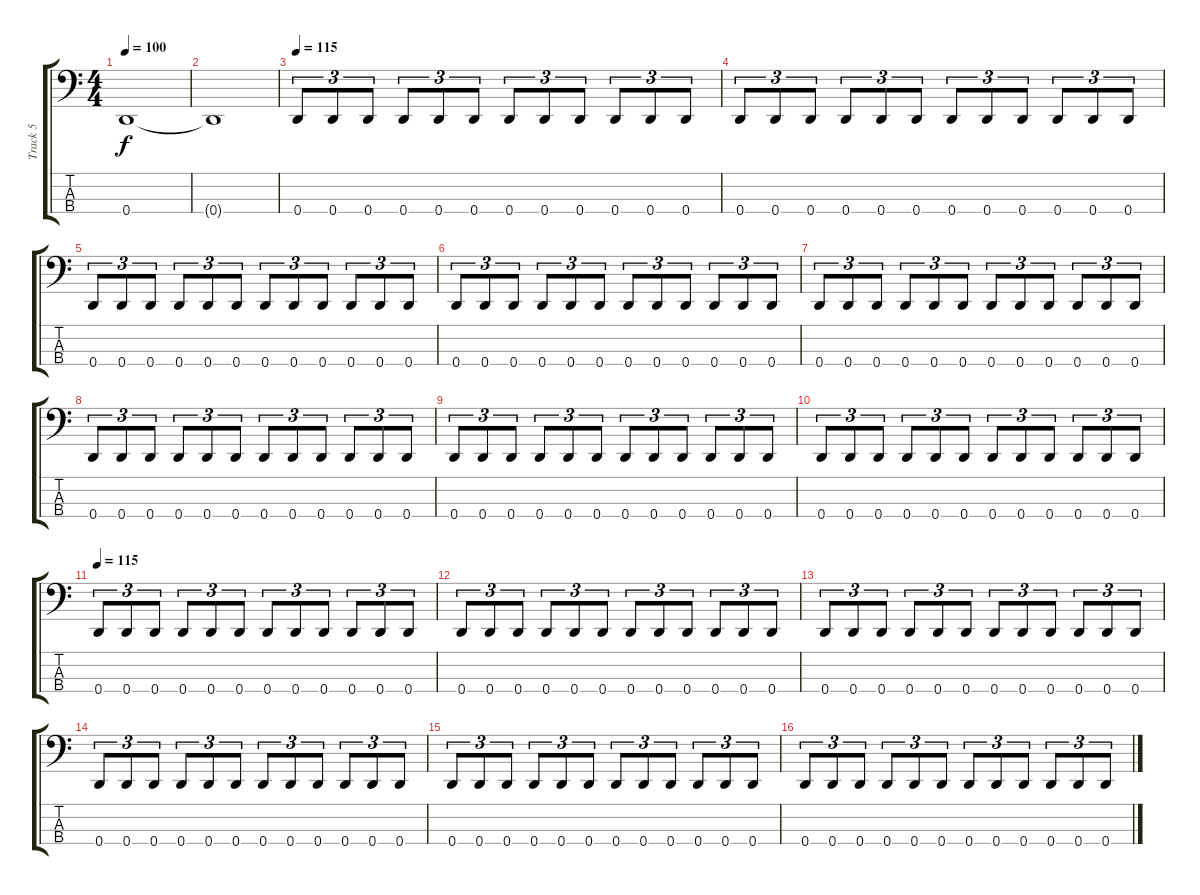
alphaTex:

\track ("Track 5" "Track 5") {instrument electricbasspick}
\staff {score tabs}
\tuning (F2 C2 G1 D1) {hide}
\ts (4 4)
\tempo 100
\clef f4
\ks c
0.4.1{dy f} |
0.4{t}.1 |
\tempo 115
0.4.8{tu (3 2)} 0.4.8{tu (3 2)} 0.4.8{tu (3 2)} 0.4.8{tu (3 2)} 0.4.8{tu (3 2)} 0.4.8{tu (3 2)} 0.4.8{tu (3 2)} 0.4.8{tu (3 2)} 0.4.8{tu (3 2)} 0.4.8{tu (3 2)} 0.4.8{tu (3 2)} 0.4.8{tu (3 2)} |
0.4.8{tu (3 2)} 0.4.8{tu (3 2)} 0.4.8{tu (3 2)} 0.4.8{tu (3 2)} 0.4.8{tu (3 2)} 0.4.8{tu (3 2)} 0.4.8{tu (3 2)} 0.4.8{tu (3 2)} 0.4.8{tu (3 2)} 0.4.8{tu (3 2)} 0.4.8{tu (3 2)} 0.4.8{tu (3 2)} |
0.4.8{tu (3 2)} 0.4.8{tu (3 2)} 0.4.8{tu (3 2)} 0.4.8{tu (3 2)} 0.4.8{tu (3 2)} 0.4.8{tu (3 2)} 0.4.8{tu (3 2)} 0.4.8{tu (3 2)} 0.4.8{tu (3 2)} 0.4.8{tu (3 2)} 0.4.8{tu (3 2)} 0.4.8{tu (3 2)} |
0.4.8{tu (3 2)} 0.4.8{tu (3 2)} 0.4.8{tu (3 2)} 0.4.8{tu (3 2)} 0.4.8{tu (3 2)} 0.4.8{tu (3 2)} 0.4.8{tu (3 2)} 0.4.8{tu (3 2)} 0.4.8{tu (3 2)} 0.4.8{tu (3 2)} 0.4.8{tu (3 2)} 0.4.8{tu (3 2)} |
0.4.8{tu (3 2)} 0.4.8{tu (3 2)} 0.4.8{tu (3 2)} 0.4.8{tu (3 2)} 0.4.8{tu (3 2)} 0.4.8{tu (3 2)} 0.4.8{tu (3 2)} 0.4.8{tu (3 2)} 0.4.8{tu (3 2)} 0.4.8{tu (3 2)} 0.4.8{tu (3 2)} 0.4.8{tu (3 2)} |
0.4.8{tu (3 2)} 0.4.8{tu (3 2)} 0.4.8{tu (3 2)} 0.4.8{tu (3 2)} 0.4.8{tu (3 2)} 0.4.8{tu (3 2)} 0.4.8{tu (3 2)} 0.4.8{tu (3 2)} 0.4.8{tu (3 2)} 0.4.8{tu (3 2)} 0.4.8{tu (3 2)} 0.4.8{tu (3 2)} |
0.4.8{tu (3 2)} 0.4.8{tu (3 2)} 0.4.8{tu (3 2)} 0.4.8{tu (3 2)} 0.4.8{tu (3 2)} 0.4.8{tu (3 2)} 0.4.8{tu (3 2)} 0.4.8{tu (3 2)} 0.4.8{tu (3 2)} 0.4.8{tu (3 2)} 0.4.8{tu (3 2)} 0.4.8{tu (3 2)} |
0.4.8{tu (3 2)} 0.4.8{tu (3 2)} 0.4.8{tu (3 2)} 0.4.8{tu (3 2)} 0.4.8{tu (3 2)} 0.4.8{tu (3 2)} 0.4.8{tu (3 2)} 0.4.8{tu (3 2)} 0.4.8{tu (3 2)} 0.4.8{tu (3 2)} 0.4.8{tu (3 2)} 0.4.8{tu (3 2)} |
\tempo 115
0.4.8{tu (3 2)} 0.4.8{tu (3 2)} 0.4.8{tu (3 2)} 0.4.8{tu (3 2)} 0.4.8{tu (3 2)} 0.4.8{tu (3 2)} 0.4.8{tu (3 2)} 0.4.8{tu (3 2)} 0.4.8{tu (3 2)} 0.4.8{tu (3 2)} 0.4.8{tu (3 2)} 0.4.8{tu (3 2)} |
0.4.8{tu (3 2)} 0.4.8{tu (3 2)} 0.4.8{tu (3 2)} 0.4.8{tu (3 2)} 0.4.8{tu (3 2)} 0.4.8{tu (3 2)} 0.4.8{tu (3 2)} 0.4.8{tu (3 2)} 0.4.8{tu (3 2)} 0.4.8{tu (3 2)} 0.4.8{tu (3 2)} 0.4.8{tu (3 2)} |
0.4.8{tu (3 2)} 0.4.8{tu (3 2)} 0.4.8{tu (3 2)} 0.4.8{tu (3 2)} 0.4.8{tu (3 2)} 0.4.8{tu (3 2)} 0.4.8{tu (3 2)} 0.4.8{tu (3 2)} 0.4.8{tu (3 2)} 0.4.8{tu (3 2)} 0.4.8{tu (3 2)} 0.4.8{tu (3 2)} |
0.4.8{tu (3 2)} 0.4.8{tu (3 2)} 0.4.8{tu (3 2)} 0.4.8{tu (3 2)} 0.4.8{tu (3 2)} 0.4.8{tu (3 2)} 0.4.8{tu (3 2)} 0.4.8{tu (3 2)} 0.4.8{tu (3 2)} 0.4.8{tu (3 2)} 0.4.8{tu (3 2)} 0.4.8{tu (3 2)} |
0.4.8{tu (3 2)} 0.4.8{tu (3 2)} 0.4.8{tu (3 2)} 0.4.8{tu (3 2)} 0.4.8{tu (3 2)} 0.4.8{tu (3 2)} 0.4.8{tu (3 2)} 0.4.8{tu (3 2)} 0.4.8{tu (3 2)} 0.4.8{tu (3 2)} 0.4.8{tu (3 2)} 0.4.8{tu (3 2)} |
0.4.8{tu (3 2)} 0.4.8{tu (3 2)} 0.4.8{tu (3 2)} 0.4.8{tu (3 2)} 0.4.8{tu (3 2)} 0.4.8{tu (3 2)} 0.4.8{tu (3 2)} 0.4.8{tu (3 2)} 0.4.8{tu (3 2)} 0.4.8{tu (3 2)} 0.4.8{tu (3 2)} 0.4.8{tu (3 2)}
